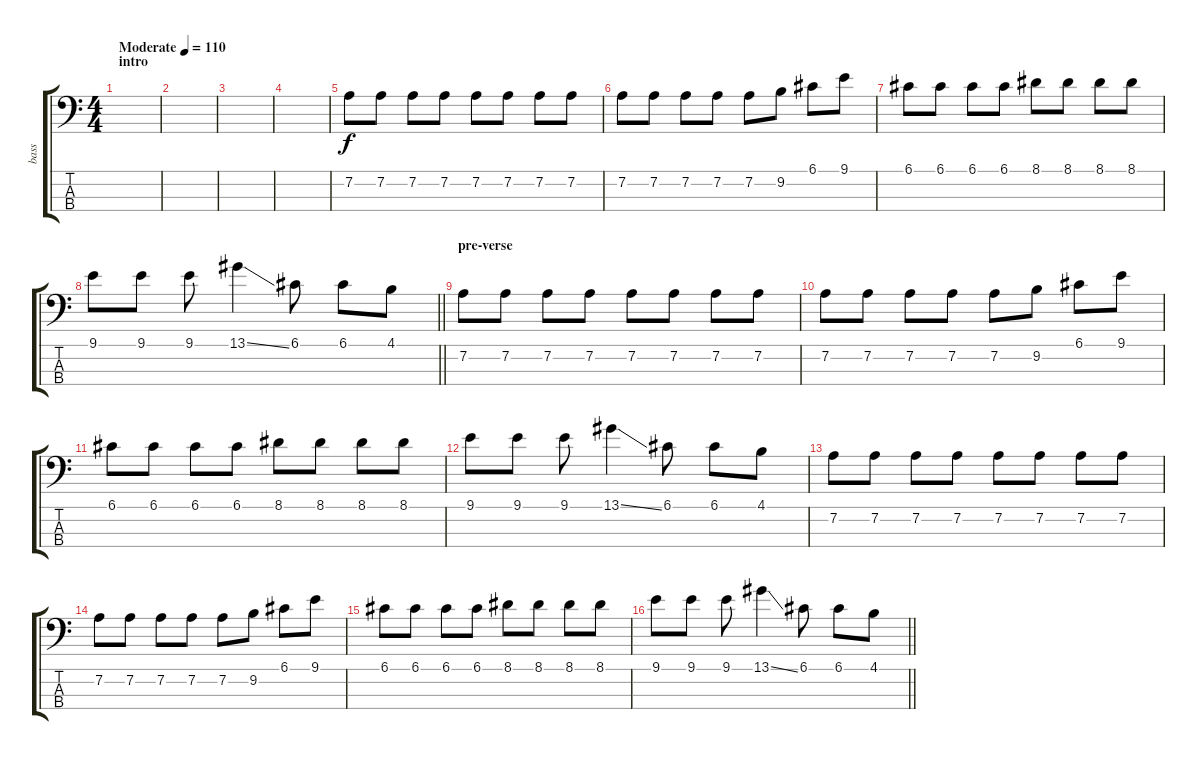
\track ("bass" "bass") {instrument electricbassfinger}
\staff {score tabs}
\tuning (G2 D2 A1 E1) {hide}
\ts (4 4)
\section ("" "intro")
\tempo (110 "Moderate")
\clef f4
\ks c
|
|
|
|
7.2.8 7.2.8 7.2.8 7.2.8 7.2.8 7.2.8 7.2.8 7.2.8 |
7.2.8 7.2.8 7.2.8 7.2.8 7.2.8 9.2.8 6.1.8 9.1.8 |
6.1.8 6.1.8 6.1.8 6.1.8 8.1.8 8.1.8 8.1.8 8.1.8 |
\barLineRight lightlight
9.1.8 9.1.8 9.1.8 13.1{ss}.4 6.1.8 6.1.8 4.1.8 |
\section ("" "pre-verse")
7.2.8 7.2.8 7.2.8 7.2.8 7.2.8 7.2.8 7.2.8 7.2.8 |
7.2.8 7.2.8 7.2.8 7.2.8 7.2.8 9.2.8 6.1.8 9.1.8 |
6.1.8 6.1.8 6.1.8 6.1.8 8.1.8 8.1.8 8.1.8 8.1.8 |
9.1.8 9.1.8 9.1.8 13.1{ss}.4 6.1.8 6.1.8 4.1.8 |
7.2.8 7.2.8 7.2.8 7.2.8 7.2.8 7.2.8 7.2.8 7.2.8 |
7.2.8 7.2.8 7.2.8 7.2.8 7.2.8 9.2.8 6.1.8 9.1.8 |
6.1.8 6.1.8 6.1.8 6.1.8 8.1.8 8.1.8 8.1.8 8.1.8 |
\barLineRight lightlight
9.1.8 9.1.8 9.1.8 13.1{ss}.4 6.1.8 6.1.8 4.1.8
